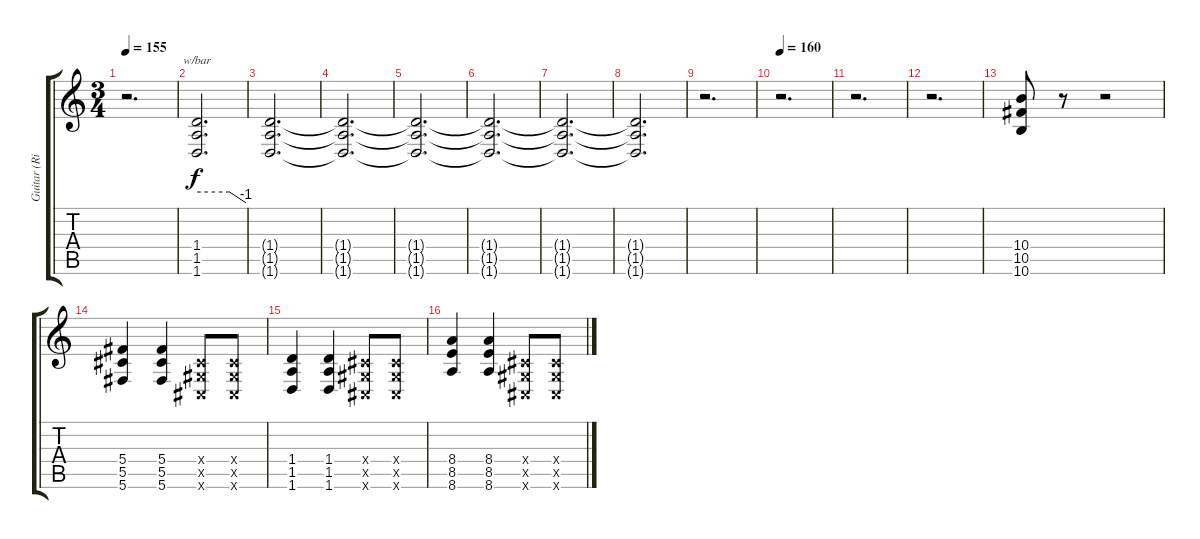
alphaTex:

\track ("Guitar (Right)" "Guitar (Ri") {instrument distortionguitar}
\staff {score tabs}
\tuning (Eb4 Bb3 Gb3 Db3 Ab2 Db2) {hide}
\ts (3 4)
\tempo 155
\clef g2
\ks c
r.2{d dy mp} |
(1.4 1.5 1.6).2{d tbe (custom default 0 0 40 0 60 -4) dy f} |
(1.4{t} 1.5{t} 1.6{t}).2{d} |
(1.4{t} 1.5{t} 1.6{t}).2{d} |
(1.4{t} 1.5{t} 1.6{t}).2{d} |
(1.4{t} 1.5{t} 1.6{t}).2{d} |
(1.4{t} 1.5{t} 1.6{t}).2{d} |
(1.4{t} 1.5{t} 1.6{t}).2{d} |
r.2{d} |
\tempo 160
r.2{d} |
r.2{d} |
r.2{d} |
(10.4 10.5 10.6).8 r.8 r.2 |
(5.4 5.5 5.6).4 (5.4 5.5 5.6).4 (0.4{x} 0.5{x} 0.6{x}).8 (0.4{x} 0.5{x} 0.6{x}).8 |
(1.4 1.5 1.6).4 (1.4 1.5 1.6).4 (0.4{x} 0.5{x} 0.6{x}).8 (0.4{x} 0.5{x} 0.6{x}).8 |
(8.4 8.5 8.6).4 (8.4 8.5 8.6).4 (0.4{x} 0.5{x} 0.6{x}).8 (0.4{x} 0.5{x} 0.6{x}).8
